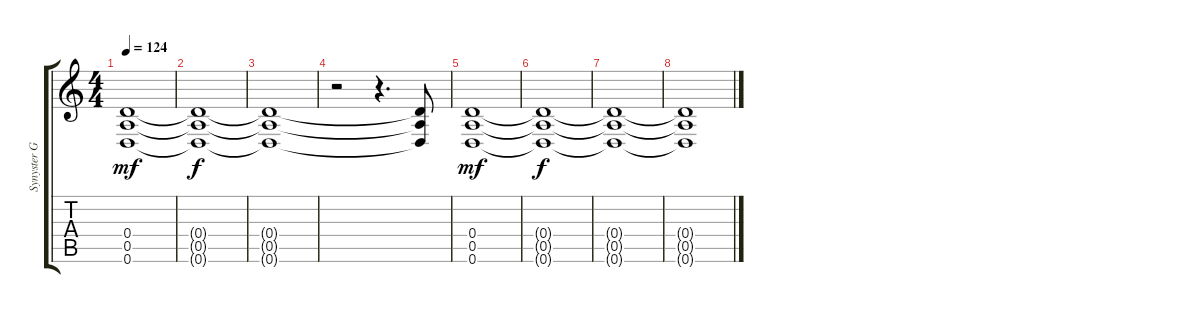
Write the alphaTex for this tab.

\track ("Synyster Gates" "Synyster G") {instrument distortionguitar}
\staff {score tabs}
\tuning (E4 B3 G3 D3 A2 D2) {hide}
\ts (4 4)
\tempo 124
\clef g2
\ks c
(0.4 0.5 0.6).1{dy mf volume 5} |
(0.4{t} 0.5{t} 0.6{t}).1{dy f} |
(0.4{t} 0.5{t} 0.6{t}).1 |
r.2 r.4{d} (0.4{t} 0.5{t} 0.6{t}).8{volume 13} |
(0.4 0.5 0.6).1{dy mf volume 5} |
(0.4{t} 0.5{t} 0.6{t}).1{dy f} |
(0.4{t} 0.5{t} 0.6{t}).1 |
(0.4{t} 0.5{t} 0.6{t}).1
